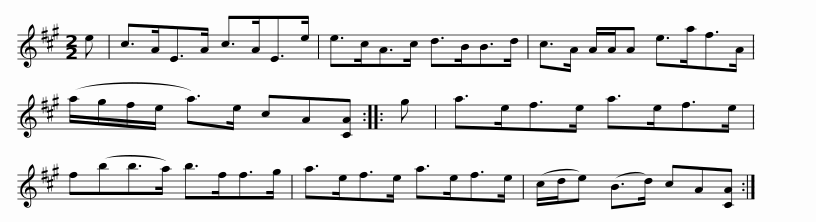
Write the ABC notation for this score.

X:1
L:1/8
M:2/2
I:linebreak $
K:A
V:1 treble
V:1
 e | c>AE>A c>AE>e | e>cA>c d>BB>d | c>A A/A/A e>af>A | (a/g/f/e/ a>)e cA[CA] :: %5
 g |$ a>ef>e a>ef>e | f(bb>a) b>ff>g | a>ef>e a>ef>e | (c/d/e) (B>d) cA[CA] :| %10
